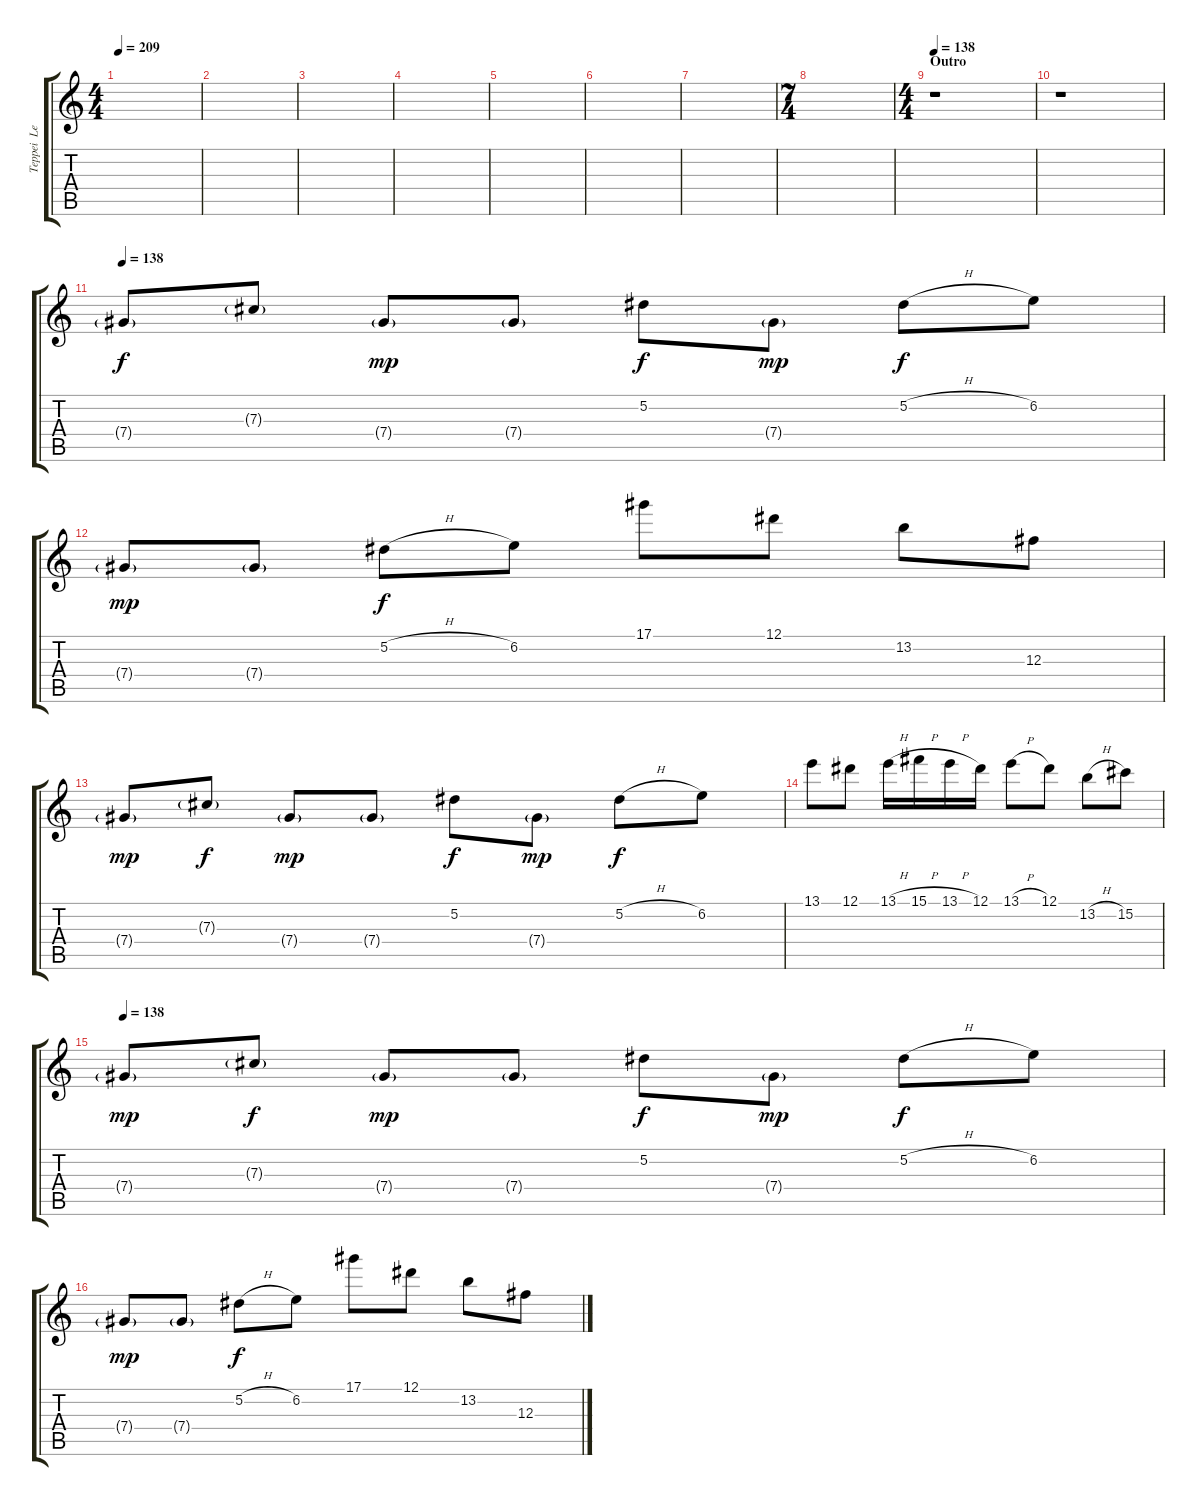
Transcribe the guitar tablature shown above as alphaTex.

\track ("Teppei  Lead" "Teppei  Le") {instrument overdrivenguitar}
\staff {score tabs}
\tuning (Eb4 Bb3 Gb3 Db3 Ab2 Db2) {hide}
\ts (4 4)
\tempo 209
\clef g2
\ks c
|
|
|
|
|
|
|
\ts (7 4)
|
\ts (4 4)
\section ("" "Outro")
\tempo 138
r.1 |
r.1 |
\tempo 138
7.4{g}.8 7.3{g}.8{dy f} 7.4{g}.8{dy mp} 7.4{g}.8 5.2.8{dy f} 7.4{g}.8{dy mp} 5.2{h}.8{dy f} 6.2.8 |
7.4{g}.8{dy mp} 7.4{g}.8 5.2{h}.8{dy f} 6.2.8 17.1.8 12.1.8 13.2.8 12.3.8 |
7.4{g}.8{dy mp} 7.3{g}.8{dy f} 7.4{g}.8{dy mp} 7.4{g}.8 5.2.8{dy f} 7.4{g}.8{dy mp} 5.2{h}.8{dy f} 6.2.8 |
13.1.8 12.1.8 13.1{h}.16 15.1{h}.16 13.1{h}.16 12.1.16 13.1{h}.8 12.1.8 13.2{h}.8 15.2.8 |
\tempo 138
7.4{g}.8{dy mp} 7.3{g}.8{dy f} 7.4{g}.8{dy mp} 7.4{g}.8 5.2.8{dy f} 7.4{g}.8{dy mp} 5.2{h}.8{dy f} 6.2.8 |
7.4{g}.8{dy mp} 7.4{g}.8 5.2{h}.8{dy f} 6.2.8 17.1.8 12.1.8 13.2.8 12.3.8
